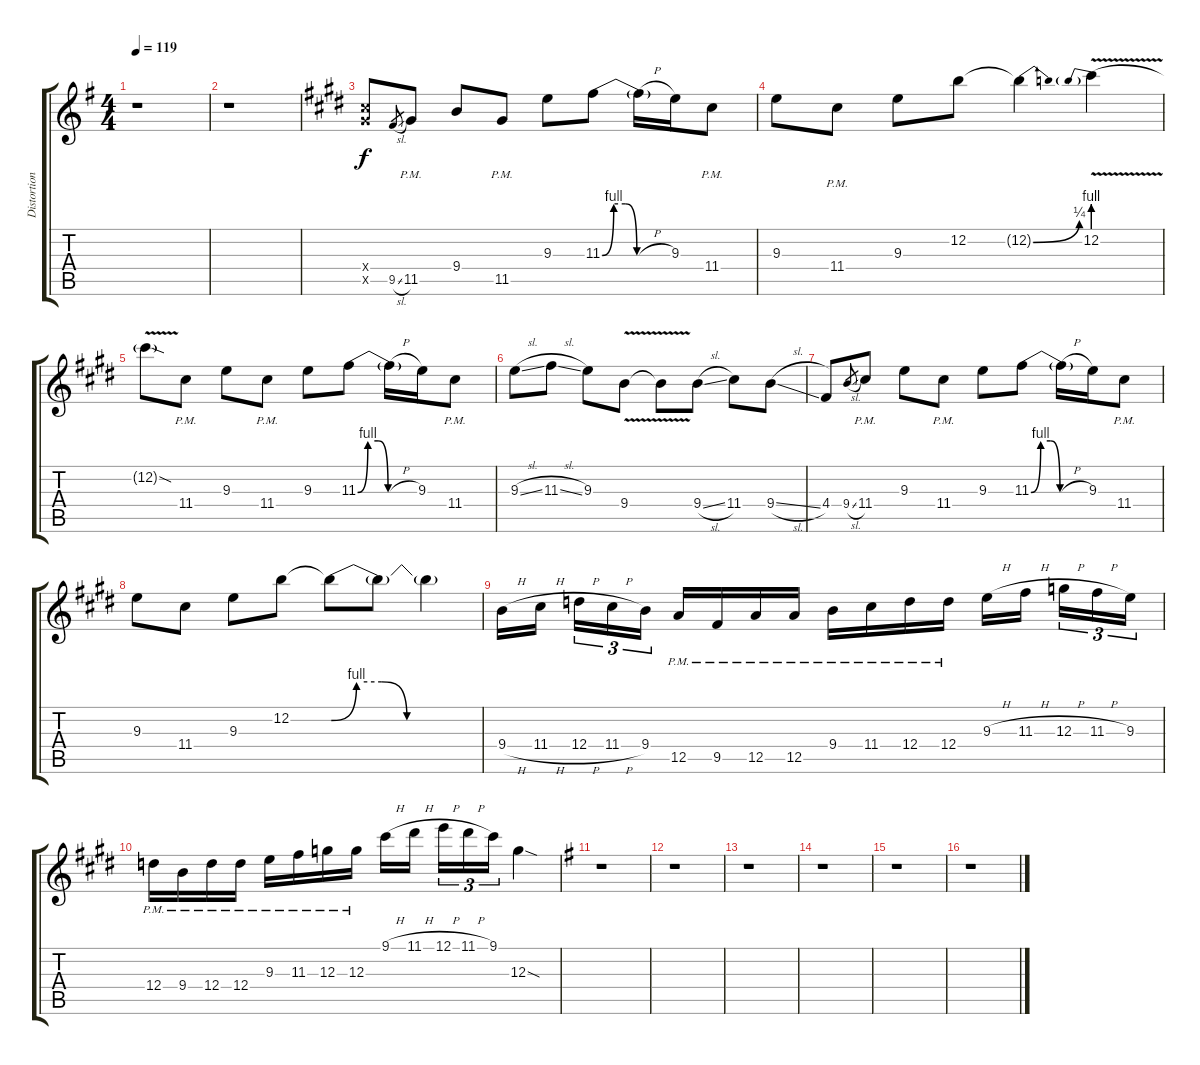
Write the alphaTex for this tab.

\track ("Distortion w/ Wah-wah" "Distortion") {instrument distortionguitar}
\staff {score tabs}
\tuning (E4 B3 G3 D3 A2 E2) {hide}
\ts (4 4)
\tempo 119
\clef g2
\ks g
r.1{dy f} |
r.1 |
\ks e
(11.4{x} 11.5{x}).8 9.5{sl}.8{gr} 11.5{pm}.8 9.4.8 11.5{pm}.8 9.3.8 11.3{be (custom 0 0 10 4 20 4 30 0 60 0)}.8 11.3{h t}.16 9.3.16 11.4{pm}.8 |
9.3.8 11.4{pm}.8 9.3.8 12.2.8 12.2{be (bend 0 0 60 1) t}.4 12.2{be (prebend 0 4 60 4) v}.4 |
12.2{sod t}.8 11.4{pm}.8 9.3.8 11.4{pm}.8 9.3.8 11.3{be (custom 0 0 10 4 20 4 30 0 60 0)}.8 11.3{h t}.16 9.3.16 11.4{pm}.8 |
9.3{sl}.8 11.3{sl}.8 9.3.8 9.4{v}.8 9.4{t}.8 9.4{sl}.8 11.4.8 9.4{sl}.8 |
4.4.8 9.4{sl}.8{gr} 11.4{pm}.8 9.3.8 11.4{pm}.8 9.3.8 11.3{be (custom 0 0 10 4 20 4 30 0 60 0)}.8 11.3{h t}.16 9.3.16 11.4{pm}.8 |
9.3.8 11.4.8 9.3.8 12.2.8 12.2{be (custom 0 0 10 4 20 4 30 0 60 0) t}.8 12.2{t}.8 12.2{t}.4 |
9.4{h}.16 11.4{h}.16{beam splitsecondary} 12.4{h}.16{tu (3 2)} 11.4{h}.16{tu (3 2)} 9.4.16{tu (3 2)} 12.5{pm}.16 9.5{pm}.16 12.5{pm}.16 12.5{pm}.16 9.4{pm}.16 11.4{pm}.16 12.4{pm}.16 12.4{pm}.16 9.3{h}.16 11.3{h}.16{beam splitsecondary} 12.3{h}.16{tu (3 2)} 11.3{h}.16{tu (3 2)} 9.3.16{tu (3 2)} |
12.4{pm}.16 9.4{pm}.16 12.4{pm}.16 12.4{pm}.16 9.3{pm}.16 11.3{pm}.16 12.3{pm}.16 12.3{pm}.16 9.1{h}.16 11.1{h}.16{beam splitsecondary} 12.1{h}.16{tu (3 2)} 11.1{h}.16{tu (3 2)} 9.1.16{tu (3 2)} 12.3{sod}.4 |
\ks g
r.1 |
r.1 |
r.1 |
r.1 |
r.1 |
r.1
